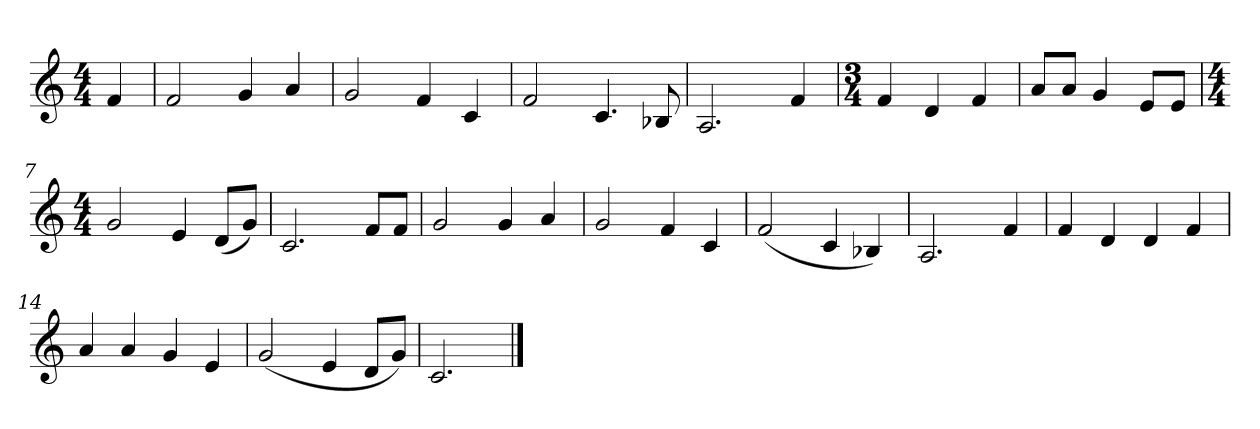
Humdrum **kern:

**kern
*part1
*staff1
*k[]
*M4/4
*MM120
=
4f
=1
2f
4g
4a
=2
2g
4f
4c
=3
2f
4.c
8B-X
=4
2.A
4f
=5
*M3/4
4f
4d
4f
=6
8aL
8aJ
4g
8eL
8eJ
=7
*M4/4
2g
4e
(8dL
8gJ)
=8
2.c
8fL
8fJ
=9
2g
4g
4a
=10
2g
4f
4c
=11
(2f
4c
4B-X)
=12
2.A
4f
=13
4f
4d
4d
4f
=14
4a
4a
4g
4e
=15
(2g
4e
8dL
8gJ)
=16
2.c
==
*-
